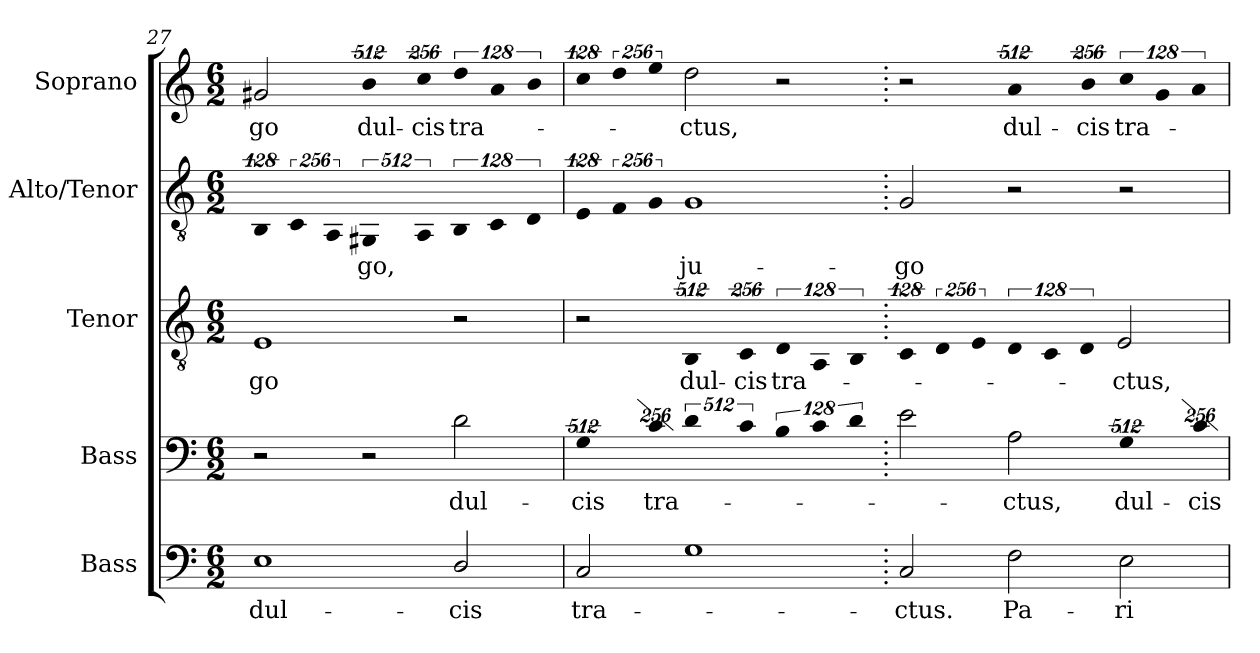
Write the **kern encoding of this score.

**kern	**text	**kern	**text	**kern	**text	**kern	**text	**kern	**text
*part5	*part5	*part4	*part4	*part3	*part3	*part2	*part2	*part1	*part1
*staff5	*staff5	*staff4	*staff4	*staff3	*staff3	*staff2	*staff2	*staff1	*staff1
*I"Bass	*	*I"Bass	*	*I"Tenor	*	*I"Alto/Tenor	*	*I"Soprano	*
*I'B.	*	*	*	*	*	*	*	*I'S.	*
*clefF4	*	*clefF4	*	*clefGv2	*	*clefGv2	*	*clefG2	*
*k[]	*	*k[]	*	*k[]	*	*k[]	*	*k[]	*
*C:	*	*C:	*	*C:	*	*C:	*	*C:	*
*M6/2	*	*M6/2	*	*M6/2	*	*M6/2	*	*M6/2	*
=27	=27	=27	=27	=27	=27	=27	=27	=27	=27
!	!LO:LY:b:color=#000000	!	!	!	!	!	!	!	!
!	!	!	!	!	!LO:LY:b:color=#000000	!LO:N:vis=4	!	!	!
!	!	!	!	!	!	!	!	!	!LO:LY:b:color=#000000
1Ei	dul-	2r	.	1Ei	-go	512%85BBi\	.	2g#Xi/	-go
!	!	!	!	!	!	!LO:N:vis=4	!	!	!
.	.	.	.	.	.	1024%171Ci/	.	.	.
!	!	!	!	!	!	!LO:N:vis=4	!	!	!
.	.	.	.	.	.	1024%171AAi/	.	.	.
!	!	!	!	!	!	!LO:N:vis=2	!	!	!
!	!	!	!	!	!	!	!LO:LY:b:color=#000000	!LO:N:vis=2	!
!	!	!	!	!	!	!	!	!	!LO:LY:b:color=#000000
.	.	2r	.	.	.	1024%341GG#Xi/	-go,	1024%341bi\	dul-
!	!	!	!	!	!	!LO:N:vis=4	!	!LO:N:vis=4	!
!	!	!	!	!	!	!	!	!	!LO:LY:b:color=#000000
.	.	.	.	.	.	1024%171AAi/	.	1024%171cci\	-cis
!	!LO:LY:b:color=#000000	!	!	!	!	!	!	!	!
!	!	!	!LO:LY:b:color=#000000	!	!	!LO:N:vis=4	!	!LO:N:vis=4	!
!	!	!	!	!	!	!	!	!	!LO:LY:b:color=#000000
2Di/	-cis	2di\	dul-	2r	.	512%85BBi\	.	512%85ddi\	tra-
!	!	!	!	!	!	!LO:N:vis=4	!	!LO:N:vis=4	!
.	.	.	.	.	.	1024%171Ci/	.	1024%171ai/	.
!	!	!	!	!	!	!LO:N:vis=4	!	!LO:N:vis=4	!
.	.	.	.	.	.	1024%171Di/	.	1024%171bi\	.
=28	=28	=28	=28	=28	=28	=28	=28	=28	=28
!	!LO:LY:b:color=#000000	!LO:N:vis=2	!	!	!	!	!	!	!
!	!	!	!LO:LY:b:color=#000000	!	!	!LO:N:vis=4	!	!LO:N:vis=4	!
2Ci/	tra-	1024%341Gi\	-cis	2r	.	512%85Ei/	.	512%85cci\	.
!	!	!	!	!	!	!LO:N:vis=4	!	!LO:N:vis=4	!
.	.	.	.	.	.	1024%171Fi/	.	1024%171ddi\	.
!	!	!LO:N:vis=4	!	!	!	!	!	!	!
!	!	!	!LO:LY:b:color=#000000	!	!	!LO:N:vis=4	!	!LO:N:vis=4	!
.	.	1024%171ci\	tra-	.	.	1024%171Gi/	.	1024%171eei\	.
!	!	!LO:N:vis=2	!	!LO:N:vis=2	!	!	!	!	!
!	!	!	!	!	!LO:LY:b:color=#000000	!	!	!	!
!	!	!	!	!	!	!	!LO:LY:b:color=#000000	!	!
!	!	!	!	!	!	!	!	!	!LO:LY:b:color=#000000
1Gi	.	1024%341di\	.	1024%341BBi\	dul-	1Gi	ju-	2ddi\	-ctus,
!	!	!LO:N:vis=4	!	!LO:N:vis=4	!	!	!	!	!
!	!	!	!	!	!LO:LY:b:color=#000000	!	!	!	!
.	.	1024%171ci\	.	1024%171Ci/	-cis	.	.	.	.
!	!	!LO:N:vis=4	!	!LO:N:vis=4	!	!	!	!	!
!	!	!	!	!	!LO:LY:b:color=#000000	!	!	!	!
.	.	512%85Bi\	.	512%85Di/	tra-	.	.	2r	.
!	!	!LO:N:vis=4	!	!LO:N:vis=4	!	!	!	!	!
.	.	1024%171ci\	.	1024%171AAi/	.	.	.	.	.
!	!	!LO:N:vis=4	!	!LO:N:vis=4	!	!	!	!	!
.	.	1024%171di\	.	1024%171BBi\	.	.	.	.	.
=29.	=29.	=29.	=29.	=29.	=29.	=29.	=29.	=29.	=29.
!	!LO:LY:b:color=#000000	!	!	!LO:N:vis=4	!	!	!	!	!
!	!	!	!	!	!	!	!LO:LY:b:color=#000000	!	!
2Ci/	-ctus.	2ei\	.	512%85Ci/	.	2Gi/	-go	2r	.
!	!	!	!	!LO:N:vis=4	!	!	!	!	!
.	.	.	.	1024%171Di/	.	.	.	.	.
!	!	!	!	!LO:N:vis=4	!	!	!	!	!
.	.	.	.	1024%171Ei/	.	.	.	.	.
!	!LO:LY:b:color=#000000	!	!	!	!	!	!	!	!
!	!	!	!LO:LY:b:color=#000000	!LO:N:vis=4	!	!	!	!LO:N:vis=2	!
!	!	!	!	!	!	!	!	!	!LO:LY:b:color=#000000
2Fi\	Pa-	2Ai\	-ctus,	512%85Di/	.	2r	.	1024%341ai/	dul-
!	!	!	!	!LO:N:vis=4	!	!	!	!	!
.	.	.	.	1024%171Ci/	.	.	.	.	.
!	!	!	!	!LO:N:vis=4	!	!	!	!LO:N:vis=4	!
!	!	!	!	!	!	!	!	!	!LO:LY:b:color=#000000
.	.	.	.	1024%171Di/	.	.	.	1024%171bi\	-cis
!	!LO:LY:b:color=#000000	!LO:N:vis=2	!	!	!	!	!	!	!
!	!	!	!LO:LY:b:color=#000000	!	!	!	!	!	!
!	!	!	!	!	!LO:LY:b:color=#000000	!	!	!LO:N:vis=4	!
!	!	!	!	!	!	!	!	!	!LO:LY:b:color=#000000
2Ei\	-ri	1024%341Gi\	dul-	2Ei/	-ctus,	2r	.	512%85cci\	tra-
!	!	!	!	!	!	!	!	!LO:N:vis=4	!
.	.	.	.	.	.	.	.	1024%171gi/	.
!	!	!LO:N:vis=4	!	!	!	!	!	!	!
!	!	!	!LO:LY:b:color=#000000	!	!	!	!	!LO:N:vis=4	!
.	.	1024%171ci\	-cis	.	.	.	.	1024%171ai/	.
=	=	=	=	=	=	=	=	=	=
*-	*-	*-	*-	*-	*-	*-	*-	*-	*-
